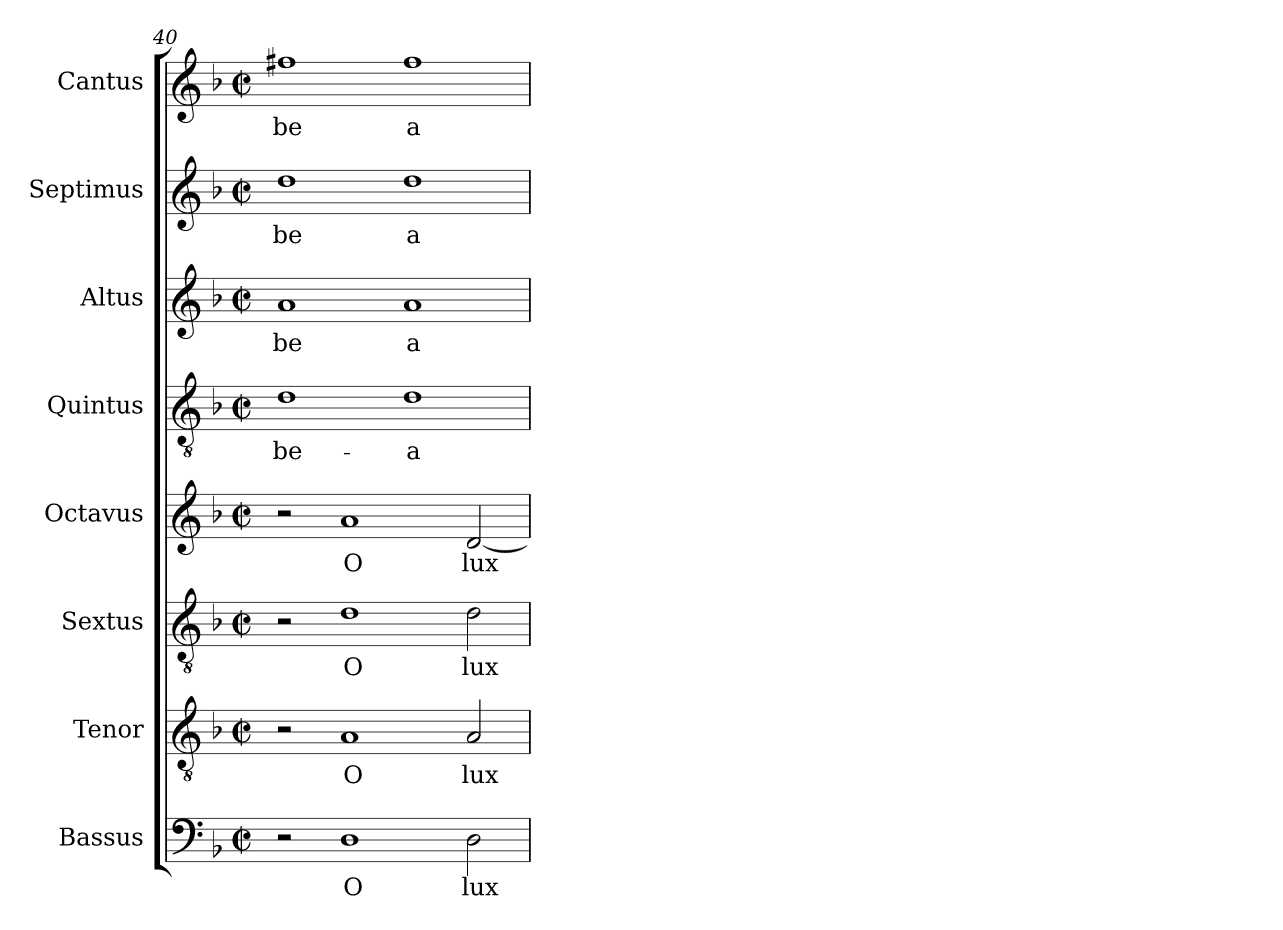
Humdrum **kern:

**kern	**text	**kern	**text	**kern	**text	**kern	**text	**kern	**text	**kern	**text	**kern	**text	**kern	**text
*part8	*part8	*part7	*part7	*part6	*part6	*part5	*part5	*part4	*part4	*part3	*part3	*part2	*part2	*part1	*part1
*staff8	*staff8	*staff7	*staff7	*staff6	*staff6	*staff5	*staff5	*staff4	*staff4	*staff3	*staff3	*staff2	*staff2	*staff1	*staff1
*I"Bassus	*	*I"Tenor	*	*I"Sextus	*	*I"Octavus	*	*I"Quintus	*	*I"Altus	*	*I"Septimus	*	*I"Cantus	*
*clefF4	*	*clefGv2	*	*clefGv2	*	*clefG2	*	*clefGv2	*	*clefG2	*	*clefG2	*	*clefG2	*
*k[b-]	*	*k[b-]	*	*k[b-]	*	*k[b-]	*	*k[b-]	*	*k[b-]	*	*k[b-]	*	*k[b-]	*
*F:	*	*F:	*	*F:	*	*F:	*	*F:	*	*F:	*	*F:	*	*F:	*
*M2/2	*	*M2/2	*	*M2/2	*	*M2/2	*	*M2/2	*	*M2/2	*	*M2/2	*	*M2/2	*
*met(c|)	*	*met(c|)	*	*met(c|)	*	*met(c|)	*	*met(c|)	*	*met(c|)	*	*met(c|)	*	*met(c|)	*
=40	=40	=40	=40	=40	=40	=40	=40	=40	=40	=40	=40	=40	=40	=40	=40
!	!	!	!	!	!	!	!	!	!LO:LY:b:cj	!	!LO:LY:b:cj	!	!LO:LY:b:cj	!	!LO:LY:b:cj
2r	.	2r	.	2r	.	2r	.	1d	be-	1a	be	1dd	be	1ff#X	be
!	!LO:LY:b:cj	!	!LO:LY:b:cj	!	!LO:LY:b:cj	!	!LO:LY:b:cj	!	!	!	!	!	!	!	!
1D	O	1A	O	1d	O	1a	O	.	.	.	.	.	.	.	.
!	!	!	!	!	!	!	!	!	!LO:LY:b:cj	!	!LO:LY:b:cj	!	!LO:LY:b:cj	!	!LO:LY:b:cj
.	.	.	.	.	.	.	.	1d	-a-	1a	a	1dd	a	1ff#	a
!	!LO:LY:b:cj	!	!LO:LY:b:cj	!	!LO:LY:b:cj	!	!LO:LY:b	!	!	!	!	!	!	!	!
2D\	lux	2A/	lux	2d\	lux	[<2d/	lux	.	.	.	.	.	.	.	.
=	=	=	=	=	=	=	=	=	=	=	=	=	=	=	=
*-	*-	*-	*-	*-	*-	*-	*-	*-	*-	*-	*-	*-	*-	*-	*-
